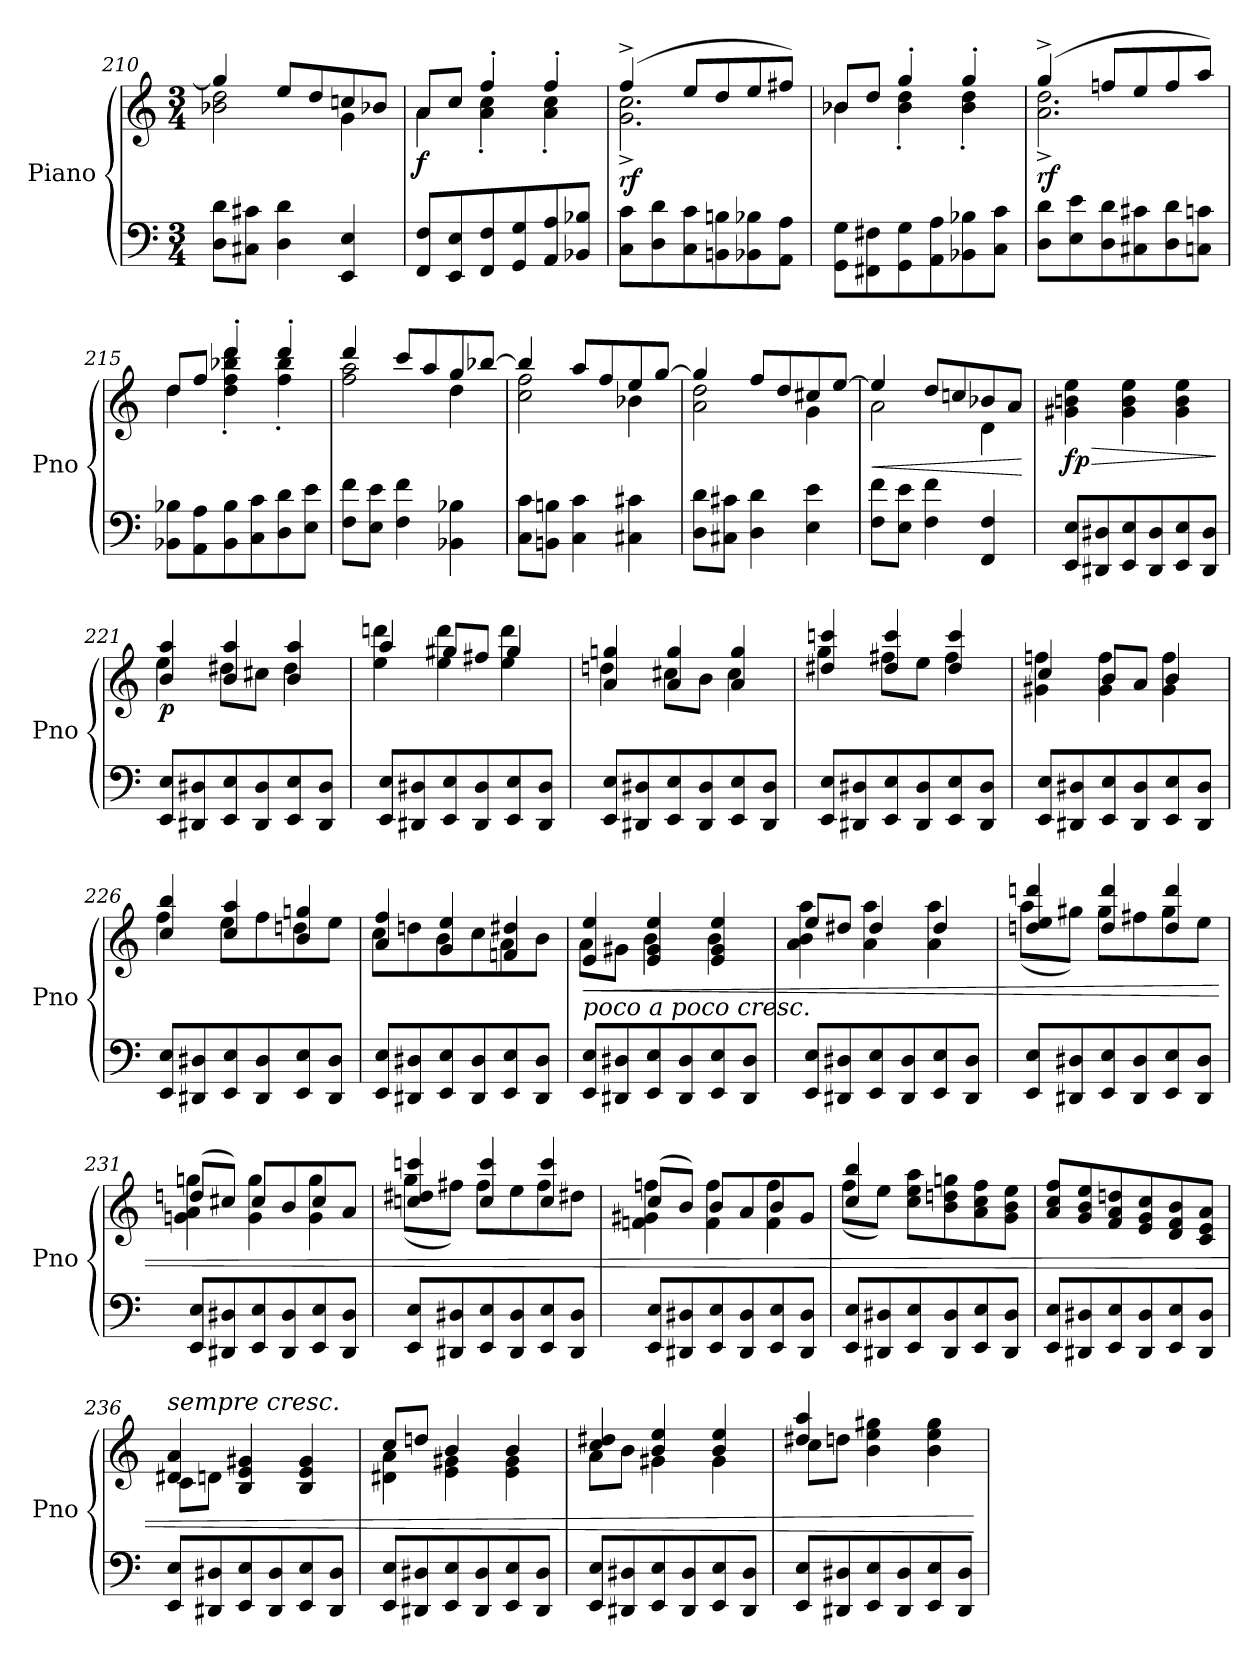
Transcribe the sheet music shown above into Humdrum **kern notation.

**kern	**kern	**dynam
*part1	*part1	*part1
*staff2	*staff1	*staff1/2
*I"Piano	*	*
*I'Pno	*	*
*clefF4	*clefG2	*
*k[]	*k[]	*
*M3/4	*M3/4	*
=210	=210	=210
*	*^	*
8D\ 8d\L	4gg/]	2b-X\ 2dd\	.
8C#X\ 8c#X\J	.	.	.
4D\ 4d\	8ee/L	.	.
.	8dd/	.	.
4EE/ 4E/	8ccn/	4g\	.
.	8b-X/J	.	.
!!LO:PB:g=z	!!
=211	=211	=211	=211
!	!	!	!LO:DY:b
8FF/ 8F/L	8a/L	4a\	f
8EE/ 8E/	8cc/J	.	.
8FF/ 8F/	4ff'/	4a\' 4cc\'	.
8GG/ 8G/	.	.	.
8AA/ 8A/	4ff'/	4a\' 4cc\'	.
8BB-X/ 8B-X/J	.	.	.
=212	=212	=212	=212
!	!	!	!LO:DY:b
8C\ 8c\L	(4ff^/	2.g\^ 2.cc\^	rf
8D\ 8d\	.	.	.
8C\ 8c\	8ee/L	.	.
8BBn\ 8Bn\	8dd/	.	.
8BB-X\ 8B-X\	8ee/	.	.
8AA\ 8A\J	8ff#X/J)	.	.
=213	=213	=213	=213
8GG\ 8G\L	8b-X/L	4b-\	.
8FF#X\ 8F#X\	8dd/J	.	.
8GG\ 8G\	4gg'/	4b-\' 4dd\'	.
8AA\ 8A\	.	.	.
8BB-X\ 8B-X\	4gg'/	4b-\' 4dd\'	.
8C\ 8c\J	.	.	.
=214	=214	=214	=214
!	!	!	!LO:DY:b
8D\ 8d\L	(4gg^/	2.a\^ 2.dd\^	rf
8E\ 8e\	.	.	.
8D\ 8d\	8ffn/L	.	.
8C#X\ 8c#X\	8ee/	.	.
8D\ 8d\	8ff/	.	.
8Cn\ 8cn\J	8aa/J)	.	.
=215	=215	=215	=215
8BB-X\ 8B-X\L	8dd/L	4dd\	.
8AA\ 8A\	8ff/J	.	.
8BB-\ 8B-\	4ddd'/	4dd\' 4ff\' 4bb-X\' 4ddd\'	.
8C\ 8c\	.	.	.
8D\ 8d\	4ddd'/	4ff\' 4bb-\'	.
8E\ 8e\J	.	.	.
!!LO:LB:g=z	!!
=216	=216	=216	=216
8F\ 8f\L	4ddd/	2ff\ 2aa\	.
8E\ 8e\J	.	.	.
4F\ 4f\	8ccc/L	.	.
.	8aa/	.	.
4BB-X\ 4B-X\	8gg/	4dd\	.
.	[8bb-X/J	.	.
=217	=217	=217	=217
8C\ 8c\L	4bb-/]	2cc\ 2ff\	.
8BBn\ 8Bn\J	.	.	.
4C\ 4c\	8aa/L	.	.
.	8ff/	.	.
4C#X\ 4c#X\	8ee/	4b-X\	.
.	[8gg/J	.	.
=218	=218	=218	=218
8D\ 8d\L	4gg/]	2a\ 2dd\	.
8C#X\ 8c#X\J	.	.	.
4D\ 4d\	8ff/L	.	.
.	8dd/	.	.
4E\ 4e\	8cc#X/	4g\	.
.	[8ee/J	.	.
=219	=219	=219	=219
!	!	!	!LO:HP:b
8F\ 8f\L	4ee/]	2a\	<
8E\ 8e\J	.	.	.
4F\ 4f\	8dd/L	.	.
.	8ccn/	.	.
4FF/ 4F/	8b-X/	4d\	.
.	8a/J	.	.
*	*v	*v	*
.	.	[
=220	=220	=220
!	!	!LO:HP:b
!	!	!LO:DY:n=1:b
8EE/ 8E/L	4g#X\ 4bn\ 4ee\	> fp
8DD#X/ 8D#X/	.	.
8EE/ 8E/	4g#\ 4b\ 4ee\	.
8DD#/ 8D#/	.	.
8EE/ 8E/	4g#\ 4b\ 4ee\	.
8DD#/ 8D#/J	.	.
.	.	]
!!LO:LB:g=z
=221	=221	=221
*	*^	*
!	!	!	!LO:DY:b
8EE/ 8E/L	4b/ 4aa/	4ee\	p
8DD#X/ 8D#X/	.	.	.
8EE/ 8E/	4b/ 4aa/	8dd#X\L	.
8DD#/ 8D#/	.	8cc#X\J	.
8EE/ 8E/	4b/ 4aa/	4dd#\	.
8DD#/ 8D#/J	.	.	.
=222	=222	=222	=222
8EE/ 8E/L	4aa/	4ee\ 4dddn\	.
8DD#X/ 8D#X/	.	.	.
8EE/ 8E/	8gg#X/L	4ee\ 4ddd\	.
8DD#/ 8D#/	8ff#X/J	.	.
8EE/ 8E/	4gg#/	4ee\ 4ddd\	.
8DD#/ 8D#/J	.	.	.
=223	=223	=223	=223
8EE/ 8E/L	4a/ 4ggn/	4ddn\	.
8DD#X/ 8D#X/	.	.	.
8EE/ 8E/	4a/ 4gg/	8cc#X\L	.
8DD#/ 8D#/	.	8b\J	.
8EE/ 8E/	4a/ 4gg/	4cc#\	.
8DD#/ 8D#/J	.	.	.
=224	=224	=224	=224
8EE/ 8E/L	4dd#X/ 4cccn/	4gg\	.
8DD#X/ 8D#X/	.	.	.
8EE/ 8E/	4dd#/ 4ccc/	8ff#X\L	.
8DD#/ 8D#/	.	8ee\J	.
8EE/ 8E/	4dd#/ 4ccc/	4ff#\	.
8DD#/ 8D#/J	.	.	.
=225	=225	=225	=225
8EE/ 8E/L	4cc/	4g#X\ 4ffn\	.
8DD#X/ 8D#X/	.	.	.
8EE/ 8E/	8b/L	4g#\ 4ff\	.
8DD#/ 8D#/	8a/J	.	.
8EE/ 8E/	4b/	4g#\ 4ff\	.
8DD#/ 8D#/J	.	.	.
!!LO:LB:g=z	!!
=226	=226	=226	=226
8EE/ 8E/L	4cc/ 4bb/	4ff\	.
8DD#X/ 8D#X/	.	.	.
8EE/ 8E/	4cc/ 4aa/	8ee\L	.
8DD#/ 8D#/	.	8ff\	.
8EE/ 8E/	4b/ 4ggn/	8ddn\	.
8DD#/ 8D#/J	.	8ee\J	.
=227	=227	=227	=227
8EE/ 8E/L	4a/ 4ff/	8cc\L	.
8DD#X/ 8D#X/	.	8ddn\	.
8EE/ 8E/	4g/ 4ee/	8b\	.
8DD#/ 8D#/	.	8cc\	.
8EE/ 8E/	4fn/ 4dd#X/	8a\	.
8DD#/ 8D#/J	.	8b\J	.
=228	=228	=228	=228
!	!LO:TX:b:i:t=poco a poco cresc.	!	!
!	!	!	!LO:HP:b
8EE/ 8E/L	4e/ 4ee/	8a\L	<
8DD#X/ 8D#X/	.	8g#X\J	.
8EE/ 8E/	4e/ 4g#/ 4ee/	4b\	.
8DD#/ 8D#/	.	.	.
8EE/ 8E/	4e/ 4g#/ 4ee/	4b\	.
8DD#/ 8D#/J	.	.	.
=229	=229	=229	=229
8EE/ 8E/L	8ee/L	4a\ 4b\ 4aa\	.
8DD#X/ 8D#X/	8dd#X/J	.	.
8EE/ 8E/	4dd#/	4a\ 4aa\	.
8DD#/ 8D#/	.	.	.
8EE/ 8E/	4dd#/	4a\ 4aa\	.
8DD#/ 8D#/J	.	.	.
=230	=230	=230	=230
8EE/ 8E/L	4ddn/ 4ee/ 4dddn/	(8aa\L	.
8DD#X/ 8D#X/	.	8gg#X\J)	.
8EE/ 8E/	4dd/ 4ddd/	8gg#\L	.
8DD#/ 8D#/	.	8ff#X\	.
8EE/ 8E/	4dd/ 4ddd/	8gg#\	.
8DD#/ 8D#/J	.	8ee\J	.
!!LO:LB:g=z	!!
=231	=231	=231	=231
8EE/ 8E/L	(8ddn/L	4gn\ 4a\ 4ggn\	.
8DD#X/ 8D#X/	8cc#X/J)	.	.
8EE/ 8E/	8cc#/L	4g\ 4gg\	.
8DD#/ 8D#/	8b/	.	.
8EE/ 8E/	8cc#/	4g\ 4gg\	.
8DD#/ 8D#/J	8a/J	.	.
=232	=232	=232	=232
8EE/ 8E/L	4ccn/ 4dd#X/ 4cccn/	(8gg\L	.
8DD#X/ 8D#X/	.	8ff#X\J)	.
8EE/ 8E/	4cc/ 4ccc/	8ff#\L	.
8DD#/ 8D#/	.	8ee\	.
8EE/ 8E/	4cc/ 4ccc/	8ff#\	.
8DD#/ 8D#/J	.	8dd#X\J	.
=233	=233	=233	=233
8EE/ 8E/L	(8cc/L	4fn\ 4g#X\ 4ffn\	.
8DD#X/ 8D#X/	8b/J)	.	.
8EE/ 8E/	8b/L	4f\ 4ff\	.
8DD#/ 8D#/	8a/	.	.
8EE/ 8E/	8b/	4f\ 4ff\	.
8DD#/ 8D#/J	8g#/J	.	.
=234	=234	=234	=234
8EE/ 8E/L	4cc/ 4bb/	(8ff\L	.
8DD#X/ 8D#X/	.	8ee\J)	.
8EE/ 8E/	8cc\ 8ee\ 8aa\L	2ryy	.
8DD#/ 8D#/	8b\ 8ddn\ 8ggn\	.	.
8EE/ 8E/	8a\ 8cc\ 8ff\	.	.
8DD#/ 8D#/J	8g\ 8b\ 8ee\J	.	.
*	*v	*v	*
=235	=235	=235
8EE/ 8E/L	8a/ 8cc/ 8ff/L	.
8DD#X/ 8D#X/	8g/ 8b/ 8ee/	.
8EE/ 8E/	8f/ 8a/ 8ddn/	.
8DD#/ 8D#/	8e/ 8g/ 8cc/	.
8EE/ 8E/	8d/ 8f/ 8b/	.
8DD#/ 8D#/J	8c/ 8e/ 8a/J	.
!!LO:LB:g=z
=236	=236	=236
*	*^	*
!	!LO:TX:a:i:t=sempre cresc.	!	!
8EE/ 8E/L	4d#X/ 4a/	8c\L	.
8DD#X/ 8D#X/	.	8dn\J	.
8EE/ 8E/	4B/ 4e/ 4g#X/	2ryy	.
8DD#/ 8D#/	.	.	.
8EE/ 8E/	4B/ 4e/ 4g#/	.	.
8DD#/ 8D#/J	.	.	.
=237	=237	=237	=237
8EE/ 8E/L	8cc/L	4d#X\ 4a\	.
8DD#X/ 8D#X/	8ddn/J	.	.
8EE/ 8E/	4b/	4e\ 4g#X\	.
8DD#/ 8D#/	.	.	.
8EE/ 8E/	4b/	4e\ 4g#\	.
8DD#/ 8D#/J	.	.	.
=238	=238	=238	=238
8EE/ 8E/L	4cc/ 4dd#X/	8a\L	.
8DD#X/ 8D#X/	.	8b\J	.
8EE/ 8E/	4b/ 4ee/	4g#X\	.
8DD#/ 8D#/	.	.	.
8EE/ 8E/	4b/ 4ee/	4g#\	.
8DD#/ 8D#/J	.	.	.
=239	=239	=239	=239
8EE/ 8E/L	4dd#X/ 4aa/	8cc\L	.
8DD#X/ 8D#X/	.	8ddn\J	.
8EE/ 8E/	4b\ 4ee\ 4gg#X\	2ryy	.
8DD#/ 8D#/	.	.	.
8EE/ 8E/	4b\ 4ee\ 4gg#\	.	.
8DD#/ 8D#/J	.	.	.
*	*v	*v	*
.	.	[
=	=	=
*-	*-	*-
